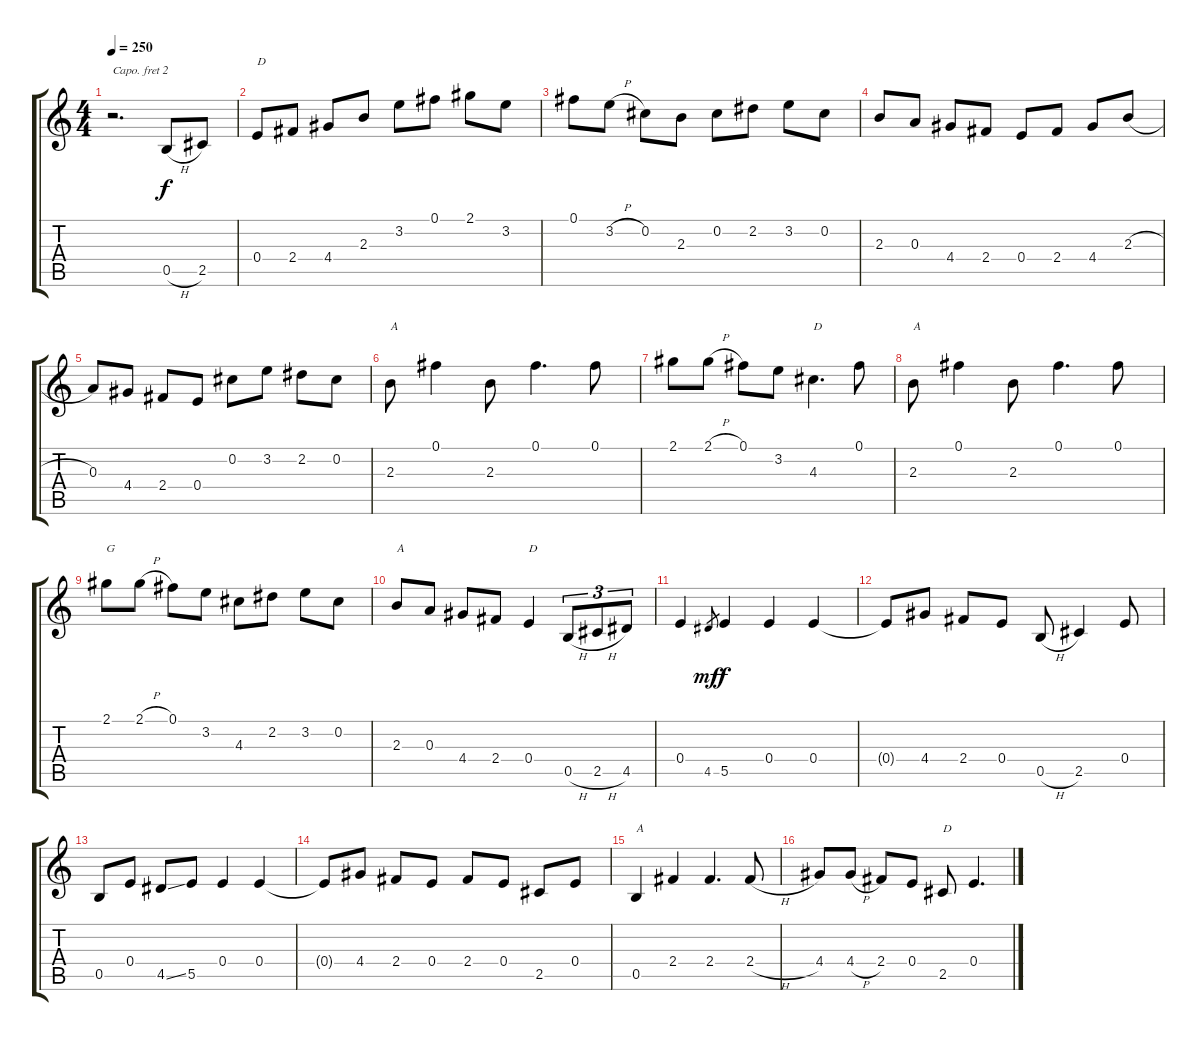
\track "" {instrument acousticguitarnylon}
\staff {score tabs}
\capo 2
\tuning (E4 B3 G3 D3 A2 E2) {hide}
\ts (4 4)
\tempo 250
\clef g2
\ks c
r.2{d dy f instrument acousticguitarnylon} 0.5{h}.8 2.5.8 |
0.4.8{txt "D"} 2.4.8 4.4.8 2.3.8 3.2.8 0.1.8 2.1.8 3.2.8 |
0.1.8 3.2{h}.8 0.2.8 2.3.8 0.2.8 2.2.8 3.2.8 0.2.8 |
2.3.8 0.3.8 4.4.8 2.4.8 0.4.8 2.4.8 4.4.8 2.3{h}.8 |
0.3.8 4.4.8 2.4.8 0.4.8 0.2.8 3.2.8 2.2.8 0.2.8 |
2.3.8{txt "A"} 0.1.4 2.3.8 0.1.4{d} 0.1.8 |
2.1.8 2.1{h}.8 0.1.8 3.2.8 4.3.4{d txt "D"} 0.1.8 |
2.3.8{txt "A"} 0.1.4 2.3.8 0.1.4{d} 0.1.8 |
2.1.8{txt "G"} 2.1{h}.8 0.1.8 3.2.8 4.3.8 2.2.8 3.2.8 0.2.8 |
2.3.8{txt "A"} 0.3.8 4.4.8 2.4.8 0.4.4{txt "D"} 0.5{h}.8{tu (3 2)} 2.5{h}.8{tu (3 2)} 4.5.8{tu (3 2)} |
0.4.4 4.5.8{gr dy mf} 5.5.4{dy f} 0.4.4 0.4.4 |
0.4{t}.8 4.4.8 2.4.8 0.4.8 0.5{h}.8 2.5.4 0.4.8 |
0.5.8 0.4.8 4.5{ss}.8 5.5.8 0.4.4 0.4.4 |
0.4{t}.8 4.4.8 2.4.8 0.4.8 2.4.8 0.4.8 2.5.8 0.4.8 |
0.5.4{txt "A"} 2.4.4 2.4.4{d} 2.4{h}.8 |
4.4.8 4.4{h}.8 2.4.8 0.4.8 2.5.8{txt "D"} 0.4.4{d}
